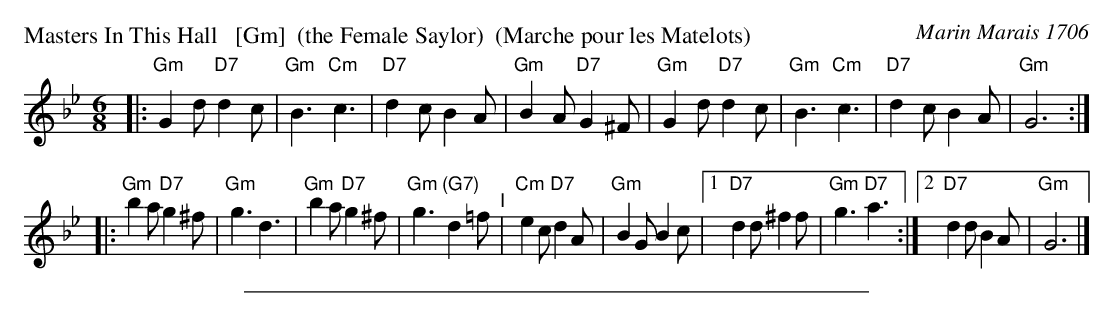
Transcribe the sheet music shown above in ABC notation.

X:1
P: Masters In This Hall   [Gm]  (the Female Saylor)  (Marche pour les Matelots)
C: Marin Marais 1706
M: 6/8
L: 1/8
K: Gm
|: "Gm"G2d "D7"d2c  | "Gm"B3 "Cm"c3 | "D7"d2c     B2A  | "Gm"B2A "D7"G2^F \
|  "Gm"G2d "D7"d2c  | "Gm"B3 "Cm"c3 | "D7"d2c     B2A  | "Gm"G6 :|
|: "Gm"b2a "D7"g2^f | "Gm"g3     d3 | "Gm"b2a "D7"g2^f | "Gm"g3 "(G7)"d2=f "^I"\
|  "Cm"e2c "D7"d2A  | "Gm"B2G   B2c |[1"D7"d2d    ^f2f  | "Gm"g3 "D7"a3 :|[2 "D7"d2d B2A | "Gm"G6 |]
